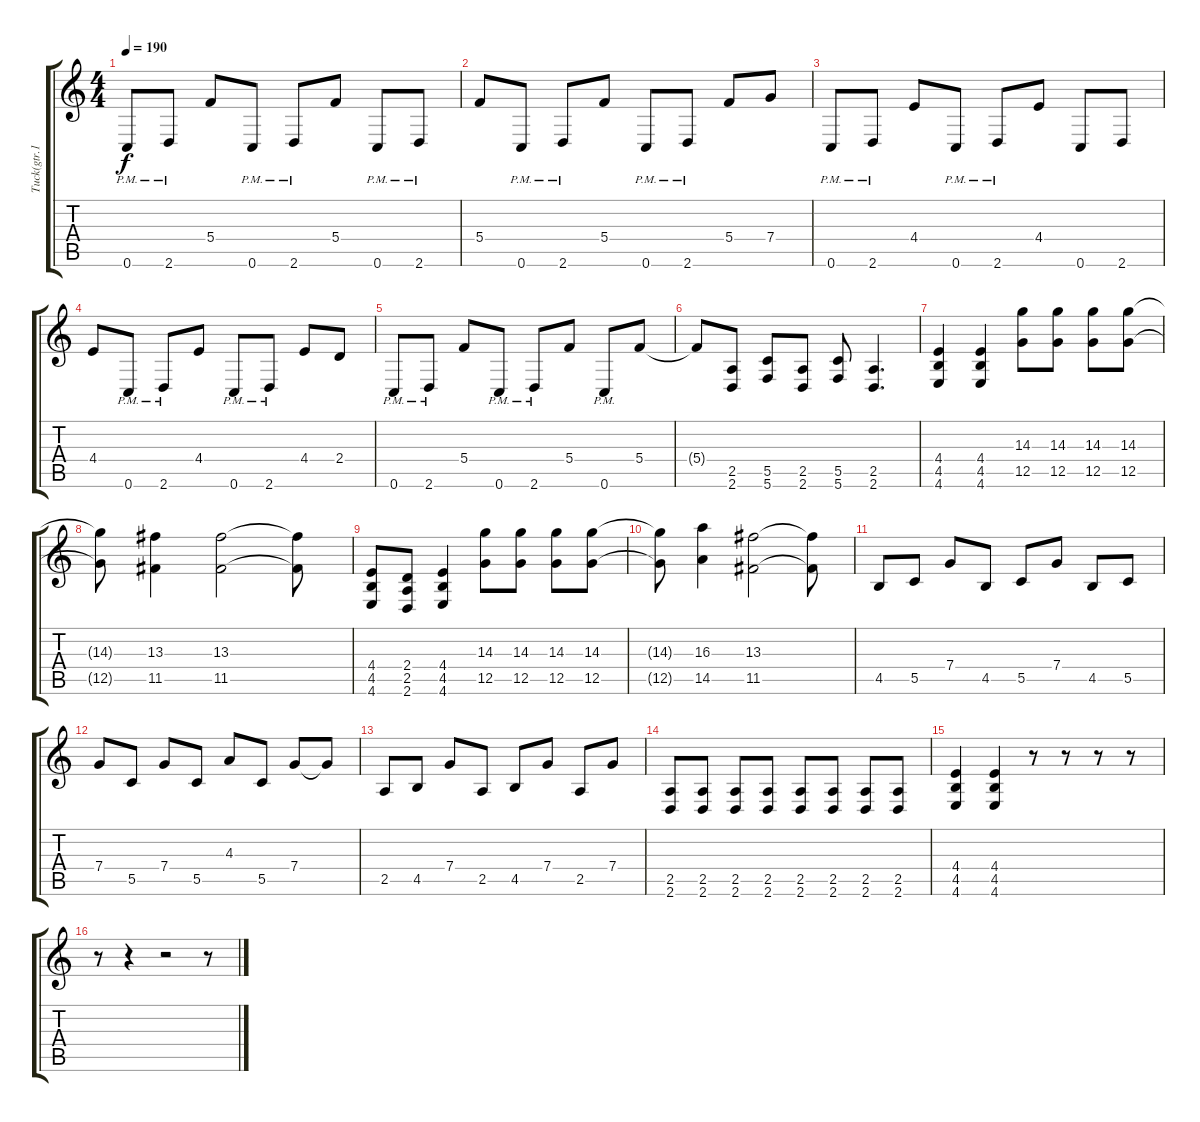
\track ("Tuck(gtr.1)" "Tuck(gtr.1") {instrument distortionguitar}
\staff {score tabs}
\tuning (D4 A3 F3 C3 G2 C2) {hide}
\ts (4 4)
\tempo 190
\clef g2
\ks c
0.6{pm}.8{dy f} 2.6{pm}.8 5.4.8 0.6{pm}.8 2.6{pm}.8 5.4.8 0.6{pm}.8 2.6{pm}.8 |
5.4.8 0.6{pm}.8 2.6{pm}.8 5.4.8 0.6{pm}.8 2.6{pm}.8 5.4.8 7.4.8 |
0.6{pm}.8 2.6{pm}.8 4.4.8 0.6{pm}.8 2.6{pm}.8 4.4.8 0.6.8 2.6.8 |
4.4.8 0.6{pm}.8 2.6{pm}.8 4.4.8 0.6{pm}.8 2.6{pm}.8 4.4.8 2.4.8 |
0.6{pm}.8 2.6{pm}.8 5.4.8 0.6{pm}.8 2.6{pm}.8 5.4.8 0.6{pm}.8 5.4.8 |
5.4{t}.8 (2.5 2.6).8 (5.5 5.6).8 (2.5 2.6).8 (5.5 5.6).8 (2.5 2.6).4{d} |
(4.4 4.5 4.6).4 (4.4 4.5 4.6).4 (14.3 12.5).8 (14.3 12.5).8 (14.3 12.5).8 (14.3 12.5).8 |
(14.3{t} 12.5{t}).8 (13.3 11.5).4 (13.3 11.5).2 (13.3{t} 11.5{t}).8 |
(4.4 4.5 4.6).8 (2.4 2.5 2.6).8 (4.4 4.5 4.6).4 (14.3 12.5).8 (14.3 12.5).8 (14.3 12.5).8 (14.3 12.5).8 |
(14.3{t} 12.5{t}).8 (16.3 14.5).4 (13.3 11.5).2 (13.3{t} 11.5{t}).8 |
4.5.8 5.5.8 7.4.8 4.5.8 5.5.8 7.4.8 4.5.8 5.5.8 |
7.4.8 5.5.8 7.4.8 5.5.8 4.3.8 5.5.8 7.4.8 7.4{t}.8 |
2.5.8 4.5.8 7.4.8 2.5.8 4.5.8 7.4.8 2.5.8 7.4.8 |
(2.5 2.6).8 (2.5 2.6).8 (2.5 2.6).8 (2.5 2.6).8 (2.5 2.6).8 (2.5 2.6).8 (2.5 2.6).8 (2.5 2.6).8 |
(4.4 4.5 4.6).4 (4.4 4.5 4.6).4 r.8 r.8 r.8 r.8 |
r.8 r.4 r.2 r.8
